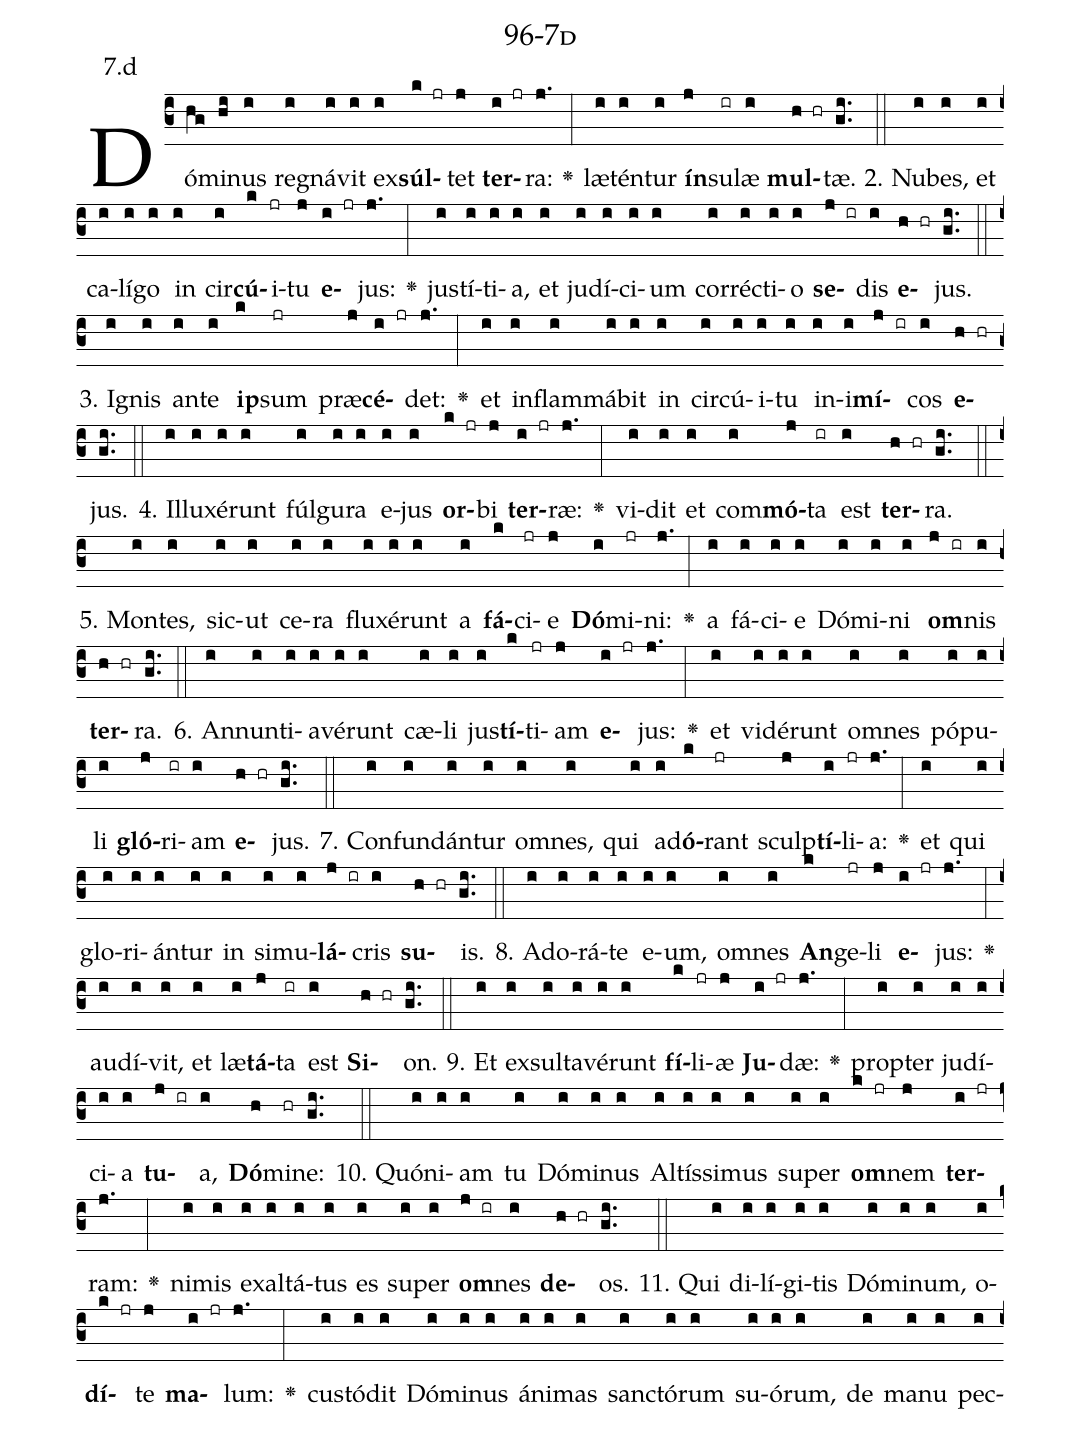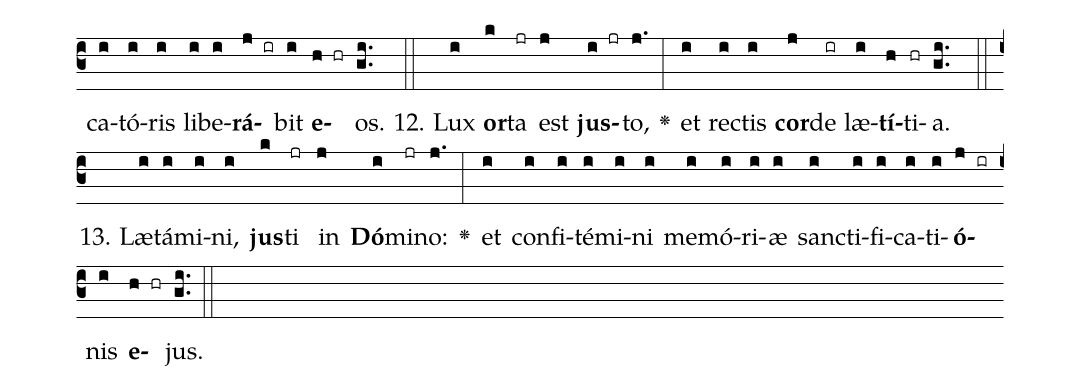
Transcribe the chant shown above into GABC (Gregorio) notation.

name: 96-7d;
annotation: 7.d;
%%
(c3)Dó(hg)mi(hi)nus(i) re(i)gná(i)vit(i) ex(i)<b>súl</b>(k jr)tet(j) <b>ter</b>(i jr)ra:(j.) <v>\greheightstar</v>(:) læ(i)tén(i)tur(i) <b>ín</b>(j)su(ir)læ(i) <b>mul</b>(h hr)tæ.(gi..) (::)
2. Nu(i)bes,(i) et(i) ca(i)lí(i)go(i) in(i) cir(i)<b>cú</b>(k)i(jr)tu(j) <b>e</b>(i jr)jus:(j.) <v>\greheightstar</v>(:) jus(i)tí(i)ti(i)a,(i) et(i) ju(i)dí(i)ci(i)um(i) cor(i)réc(i)ti(i)o(i) <b>se</b>(j ir)dis(i) <b>e</b>(h hr)jus.(gi..) (::)
3. I(i)gnis(i) an(i)te(i) <b>ip</b>(k)sum(jr) præ(j)<b>cé</b>(i jr)det:(j.) <v>\greheightstar</v>(:) et(i) in(i)flam(i)má(i)bit(i) in(i) cir(i)cú(i)i(i)tu(i) in(i)i(i)<b>mí</b>(j ir)cos(i) <b>e</b>(h hr)jus.(gi..) (::)
4. Il(i)lu(i)xé(i)runt(i) fúl(i)gu(i)ra(i) e(i)jus(i) <b>or</b>(k jr)bi(j) <b>ter</b>(i jr)ræ:(j.) <v>\greheightstar</v>(:) vi(i)dit(i) et(i) com(i)<b>mó</b>(j)ta(ir) est(i) <b>ter</b>(h hr)ra.(gi..) (::)
5. Mon(i)tes,(i) sic(i)ut(i) ce(i)ra(i) flu(i)xé(i)runt(i) a(i) <b>fá</b>(k)ci(jr)e(j) <b>Dó</b>(i)mi(jr)ni:(j.) <v>\greheightstar</v>(:) a(i) fá(i)ci(i)e(i) Dó(i)mi(i)ni(i) <b>om</b>(j ir)nis(i) <b>ter</b>(h hr)ra.(gi..) (::)
6. An(i)nun(i)ti(i)a(i)vé(i)runt(i) cæ(i)li(i) jus(i)<b>tí</b>(k)ti(jr)am(j) <b>e</b>(i jr)jus:(j.) <v>\greheightstar</v>(:) et(i) vi(i)dé(i)runt(i) om(i)nes(i) pó(i)pu(i)li(i) <b>gló</b>(j)ri(ir)am(i) <b>e</b>(h hr)jus.(gi..) (::)
7. Con(i)fun(i)dán(i)tur(i) om(i)nes,(i) qui(i) ad(i)<b>ó</b>(k)rant(jr) sculp(j)<b>tí</b>(i)li(jr)a:(j.) <v>\greheightstar</v>(:) et(i) qui(i) glo(i)ri(i)án(i)tur(i) in(i) si(i)mu(i)<b>lá</b>(j ir)cris(i) <b>su</b>(h hr)is.(gi..) (::)
8. Ad(i)o(i)rá(i)te(i) e(i)um,(i) om(i)nes(i) <b>An</b>(k)ge(jr)li(j) <b>e</b>(i jr)jus:(j.) <v>\greheightstar</v>(:) au(i)dí(i)vit,(i) et(i) læ(i)<b>tá</b>(j)ta(ir) est(i) <b>Si</b>(h hr)on.(gi..) (::)
9. Et(i) ex(i)sul(i)ta(i)vé(i)runt(i) <b>fí</b>(k)li(jr)æ(j) <b>Ju</b>(i jr)dæ:(j.) <v>\greheightstar</v>(:) prop(i)ter(i) ju(i)dí(i)ci(i)a(i) <b>tu</b>(j ir)a,(i) <b>Dó</b>(h)mi(hr)ne:(gi..) (::)
10. Quón(i)i(i)am(i) tu(i) Dó(i)mi(i)nus(i) Al(i)tís(i)si(i)mus(i) su(i)per(i) <b>om</b>(k jr)nem(j) <b>ter</b>(i jr)ram:(j.) <v>\greheightstar</v>(:) ni(i)mis(i) ex(i)al(i)tá(i)tus(i) es(i) su(i)per(i) <b>om</b>(j ir)nes(i) <b>de</b>(h hr)os.(gi..) (::)
11. Qui(i) di(i)lí(i)gi(i)tis(i) Dó(i)mi(i)num,(i) o(i)<b>dí</b>(k jr)te(j) <b>ma</b>(i jr)lum:(j.) <v>\greheightstar</v>(:) cus(i)tó(i)dit(i) Dó(i)mi(i)nus(i) á(i)ni(i)mas(i) sanc(i)tó(i)rum(i) su(i)ó(i)rum,(i) de(i) ma(i)nu(i) pec(i)ca(i)tó(i)ris(i) li(i)be(i)<b>rá</b>(j ir)bit(i) <b>e</b>(h hr)os.(gi..) (::)
12. Lux(i) <b>or</b>(k)ta(jr) est(j) <b>jus</b>(i jr)to,(j.) <v>\greheightstar</v>(:) et(i) rec(i)tis(i) <b>cor</b>(j)de(ir) læ(i)<b>tí</b>(h)ti(hr)a.(gi..) (::)
13. Læ(i)tá(i)mi(i)ni,(i) <b>jus</b>(k)ti(jr) in(j) <b>Dó</b>(i)mi(jr)no:(j.) <v>\greheightstar</v>(:) et(i) con(i)fi(i)té(i)mi(i)ni(i) me(i)mó(i)ri(i)æ(i) sanc(i)ti(i)fi(i)ca(i)ti(i)<b>ó</b>(j ir)nis(i) <b>e</b>(h hr)jus.(gi..) (::)
